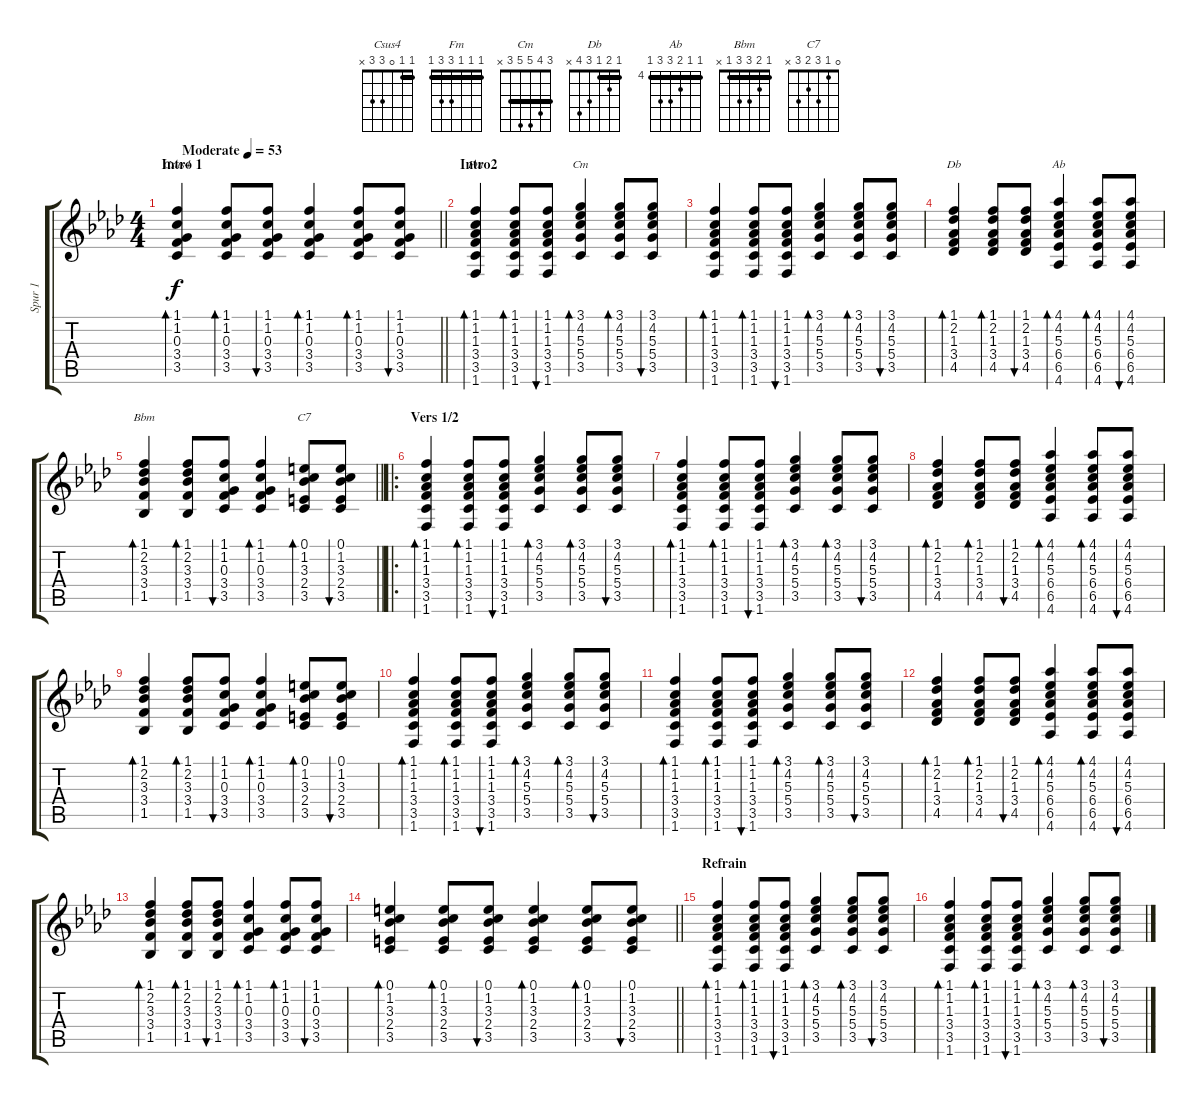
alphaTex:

\track ("Spur 1" "Spur 1") {instrument acousticguitarnylon}
\staff {score tabs}
\tuning (E4 B3 G3 D3 A2 E2) {hide}
\chord ("Csus4" 1 1 0 3 3 x) {barre 1}
\chord ("Fm" 1 1 1 3 3 1) {barre 1}
\chord ("Cm" 3 4 5 5 3 x) {barre 3}
\chord ("Db" 1 2 1 3 4 x) {barre 1}
\chord ("Ab" 4 4 5 6 6 4) {firstfret 4 barre 4}
\chord ("Bbm" 1 2 3 3 1 x) {barre 1}
\chord ("C7" 0 1 3 2 3 x)
\ts (4 4)
\section ("" "Intro 1")
\tempo (53 "Moderate")
\clef g2
\barLineRight lightlight
\ks ab
(1.1 1.2 0.3 3.4 3.5).4{bd 60 ch "Csus4" dy f instrument acousticguitarnylon} (1.1 1.2 0.3 3.4 3.5).8{bd 60} (1.1 1.2 0.3 3.4 3.5).8{bu 60} (1.1 1.2 0.3 3.4 3.5).4{bd 60} (1.1 1.2 0.3 3.4 3.5).8{bd 60} (1.1 1.2 0.3 3.4 3.5).8{bu 60} |
\section ("" "Intro2")
(1.1 1.2 1.3 3.4 3.5 1.6).4{bd 60 ch "Fm"} (1.1 1.2 1.3 3.4 3.5 1.6).8{bd 60} (1.1 1.2 1.3 3.4 3.5 1.6).8{bu 60} (3.1 4.2 5.3 5.4 3.5).4{bd 60 ch "Cm"} (3.1 4.2 5.3 5.4 3.5).8{bd 60} (3.1 4.2 5.3 5.4 3.5).8{bu 60} |
(1.1 1.2 1.3 3.4 3.5 1.6).4{bd 60} (1.1 1.2 1.3 3.4 3.5 1.6).8{bd 60} (1.1 1.2 1.3 3.4 3.5 1.6).8{bu 60} (3.1 4.2 5.3 5.4 3.5).4{bd 60} (3.1 4.2 5.3 5.4 3.5).8{bd 60} (3.1 4.2 5.3 5.4 3.5).8{bu 60} |
(1.1 2.2 1.3 3.4 4.5).4{bd 60 ch "Db"} (1.1 2.2 1.3 3.4 4.5).8{bd 60} (1.1 2.2 1.3 3.4 4.5).8{bu 60} (4.1 4.2 5.3 6.4 6.5 4.6).4{bd 60 ch "Ab"} (4.1 4.2 5.3 6.4 6.5 4.6).8{bd 60} (4.1 4.2 5.3 6.4 6.5 4.6).8{bu 60} |
\barLineRight lightlight
(1.1 2.2 3.3 3.4 1.5).4{bd 60 ch "Bbm"} (1.1 2.2 3.3 3.4 1.5).8{bd 60} (1.1 1.2 0.3 3.4 3.5).8{bu 60} (1.1 1.2 0.3 3.4 3.5).4{bd 60} (0.1 1.2 3.3 2.4 3.5).8{bd 60 ch "C7"} (0.1 1.2 3.3 2.4 3.5).8{bu 60} |
\ro
\section ("" "Vers 1/2")
(1.1 1.2 1.3 3.4 3.5 1.6).4{bd 60} (1.1 1.2 1.3 3.4 3.5 1.6).8{bd 60} (1.1 1.2 1.3 3.4 3.5 1.6).8{bu 60} (3.1 4.2 5.3 5.4 3.5).4{bd 60} (3.1 4.2 5.3 5.4 3.5).8{bd 60} (3.1 4.2 5.3 5.4 3.5).8{bu 60} |
(1.1 1.2 1.3 3.4 3.5 1.6).4{bd 60} (1.1 1.2 1.3 3.4 3.5 1.6).8{bd 60} (1.1 1.2 1.3 3.4 3.5 1.6).8{bu 60} (3.1 4.2 5.3 5.4 3.5).4{bd 60} (3.1 4.2 5.3 5.4 3.5).8{bd 60} (3.1 4.2 5.3 5.4 3.5).8{bu 60} |
(1.1 2.2 1.3 3.4 4.5).4{bd 60} (1.1 2.2 1.3 3.4 4.5).8{bd 60} (1.1 2.2 1.3 3.4 4.5).8{bu 60} (4.1 4.2 5.3 6.4 6.5 4.6).4{bd 60} (4.1 4.2 5.3 6.4 6.5 4.6).8{bd 60} (4.1 4.2 5.3 6.4 6.5 4.6).8{bu 60} |
(1.1 2.2 3.3 3.4 1.5).4{bd 60} (1.1 2.2 3.3 3.4 1.5).8{bd 60} (1.1 1.2 0.3 3.4 3.5).8{bu 60} (1.1 1.2 0.3 3.4 3.5).4{bd 60} (0.1 1.2 3.3 2.4 3.5).8{bd 60} (0.1 1.2 3.3 2.4 3.5).8{bu 60} |
(1.1 1.2 1.3 3.4 3.5 1.6).4{bd 60} (1.1 1.2 1.3 3.4 3.5 1.6).8{bd 60} (1.1 1.2 1.3 3.4 3.5 1.6).8{bu 60} (3.1 4.2 5.3 5.4 3.5).4{bd 60} (3.1 4.2 5.3 5.4 3.5).8{bd 60} (3.1 4.2 5.3 5.4 3.5).8{bu 60} |
(1.1 1.2 1.3 3.4 3.5 1.6).4{bd 60} (1.1 1.2 1.3 3.4 3.5 1.6).8{bd 60} (1.1 1.2 1.3 3.4 3.5 1.6).8{bu 60} (3.1 4.2 5.3 5.4 3.5).4{bd 60} (3.1 4.2 5.3 5.4 3.5).8{bd 60} (3.1 4.2 5.3 5.4 3.5).8{bu 60} |
(1.1 2.2 1.3 3.4 4.5).4{bd 60} (1.1 2.2 1.3 3.4 4.5).8{bd 60} (1.1 2.2 1.3 3.4 4.5).8{bu 60} (4.1 4.2 5.3 6.4 6.5 4.6).4{bd 60} (4.1 4.2 5.3 6.4 6.5 4.6).8{bd 60} (4.1 4.2 5.3 6.4 6.5 4.6).8{bu 60} |
(1.1 2.2 3.3 3.4 1.5).4{bd 60} (1.1 2.2 3.3 3.4 1.5).8{bd 60} (1.1 2.2 3.3 3.4 1.5).8{bu 60} (1.1 1.2 0.3 3.4 3.5).4{bd 60} (1.1 1.2 0.3 3.4 3.5).8{bd 60} (1.1 1.2 0.3 3.4 3.5).8{bu 60} |
\barLineRight lightlight
(0.1 1.2 3.3 2.4 3.5).4{bd 60} (0.1 1.2 3.3 2.4 3.5).8{bd 60} (0.1 1.2 3.3 2.4 3.5).8{bu 60} (0.1 1.2 3.3 2.4 3.5).4{bd 60} (0.1 1.2 3.3 2.4 3.5).8{bd 60} (0.1 1.2 3.3 2.4 3.5).8{bu 60} |
\section ("" "Refrain")
(1.1 1.2 1.3 3.4 3.5 1.6).4{bd 60 volume 10} (1.1 1.2 1.3 3.4 3.5 1.6).8{bd 60} (1.1 1.2 1.3 3.4 3.5 1.6).8{bu 60} (3.1 4.2 5.3 5.4 3.5).4{bd 60} (3.1 4.2 5.3 5.4 3.5).8{bd 60} (3.1 4.2 5.3 5.4 3.5).8{bu 60} |
(1.1 1.2 1.3 3.4 3.5 1.6).4{bd 60} (1.1 1.2 1.3 3.4 3.5 1.6).8{bd 60} (1.1 1.2 1.3 3.4 3.5 1.6).8{bu 60} (3.1 4.2 5.3 5.4 3.5).4{bd 60} (3.1 4.2 5.3 5.4 3.5).8{bd 60} (3.1 4.2 5.3 5.4 3.5).8{bu 60}
